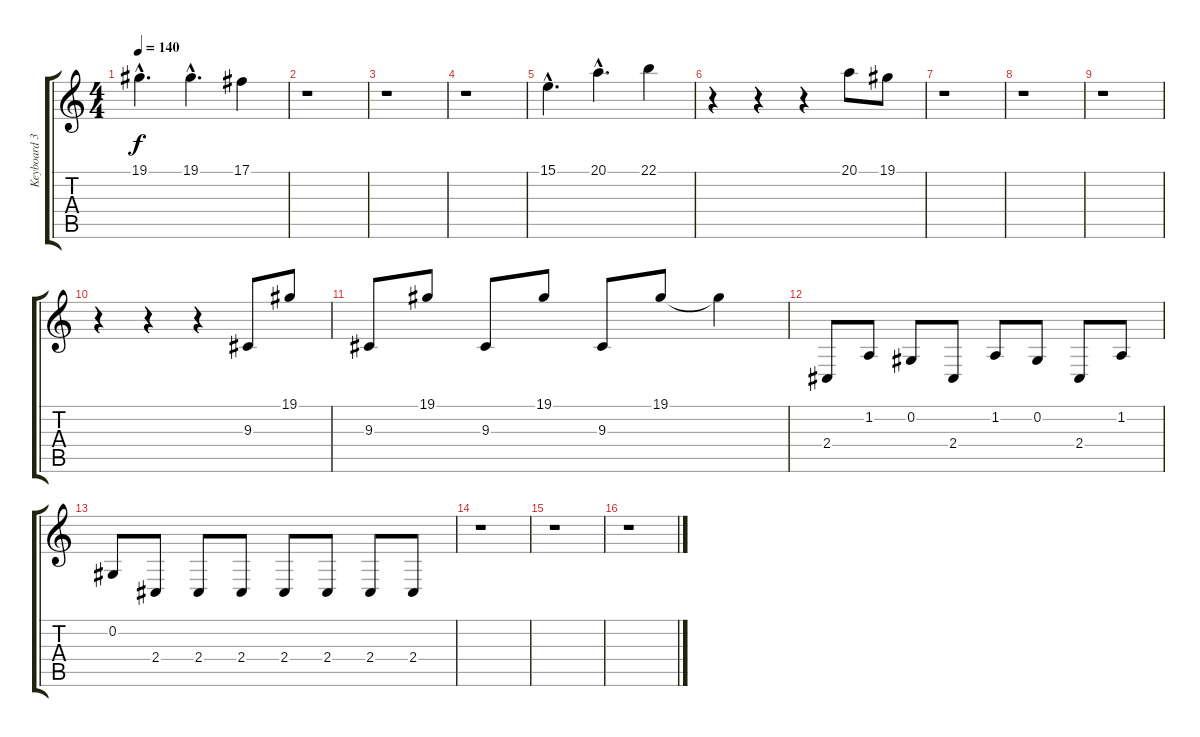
\track ("Keyboard 3" "Keyboard 3") {instrument acousticgrandpiano}
\staff {score tabs}
\tuning (Db4 Ab3 E3 B2 Gb2 Db2) {hide}
\ts (4 4)
\tempo 140
\clef g2
\ks c
19.1{hac}.4{d dy f} 19.1{hac}.4{d} 17.1.4 |
r.1 |
r.1 |
r.1 |
15.1{hac}.4{d} 20.1{hac}.4{d} 22.1.4 |
r.4 r.4 r.4 20.1.8 19.1.8 |
r.1 |
r.1 |
r.1 |
r.4 r.4 r.4 9.3.8{volume 13 instrument acousticgrandpiano} 19.1.8{volume 14} |
9.3.8{volume 8} 19.1.8{volume 10} 9.3.8{volume 6} 19.1.8{volume 8} 9.3.8{volume 4} 19.1.8{volume 6} 19.1{t}.4{volume 2} |
2.4.8{volume 14 instrument electricgrandpiano} 1.2.8{volume 15} 0.2.8{volume 13} 2.4.8{volume 13} 1.2.8{volume 15} 0.2.8{volume 13} 2.4.8{volume 13} 1.2.8{volume 15} |
0.2.8{volume 13} 2.4.8{volume 13} 2.4.8{volume 11} 2.4.8{volume 9} 2.4.8{volume 6} 2.4.8{volume 4} 2.4.8{volume 2} 2.4.8{volume 0} |
r.1 |
r.1 |
r.1
